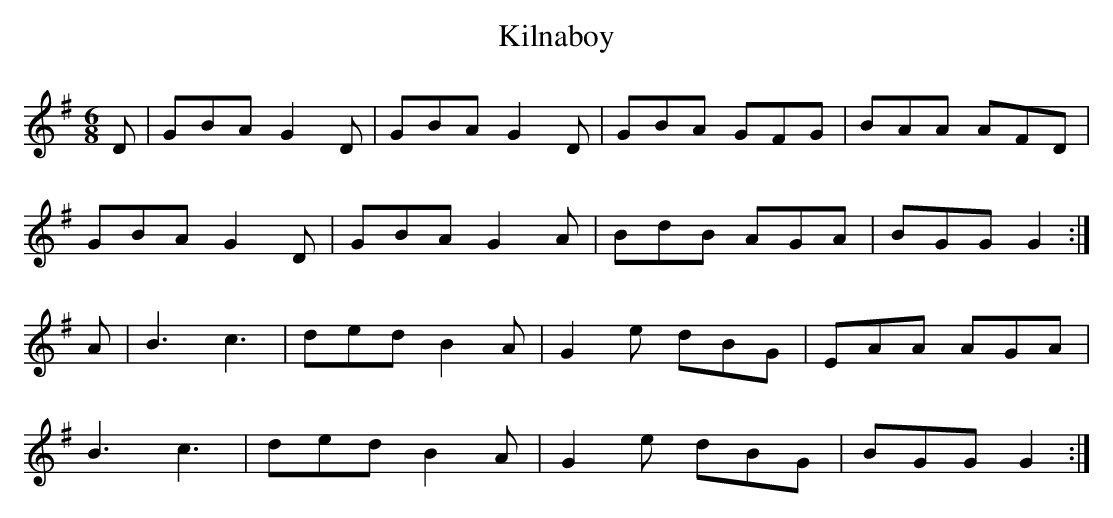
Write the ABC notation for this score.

X:1
T: Kilnaboy
M: 6/8
L: 1/8
K: G
D | GBA G2 D | GBA G2 D | GBA GFG | BAA AFD |
GBA G2 D | GBA G2 A | BdB AGA | BGG G2 :|
A | B3 c3 | ded B2 A | G2 e dBG | EAA AGA |
B3 c3 | ded B2 A | G2 e dBG | BGG G2 :|
